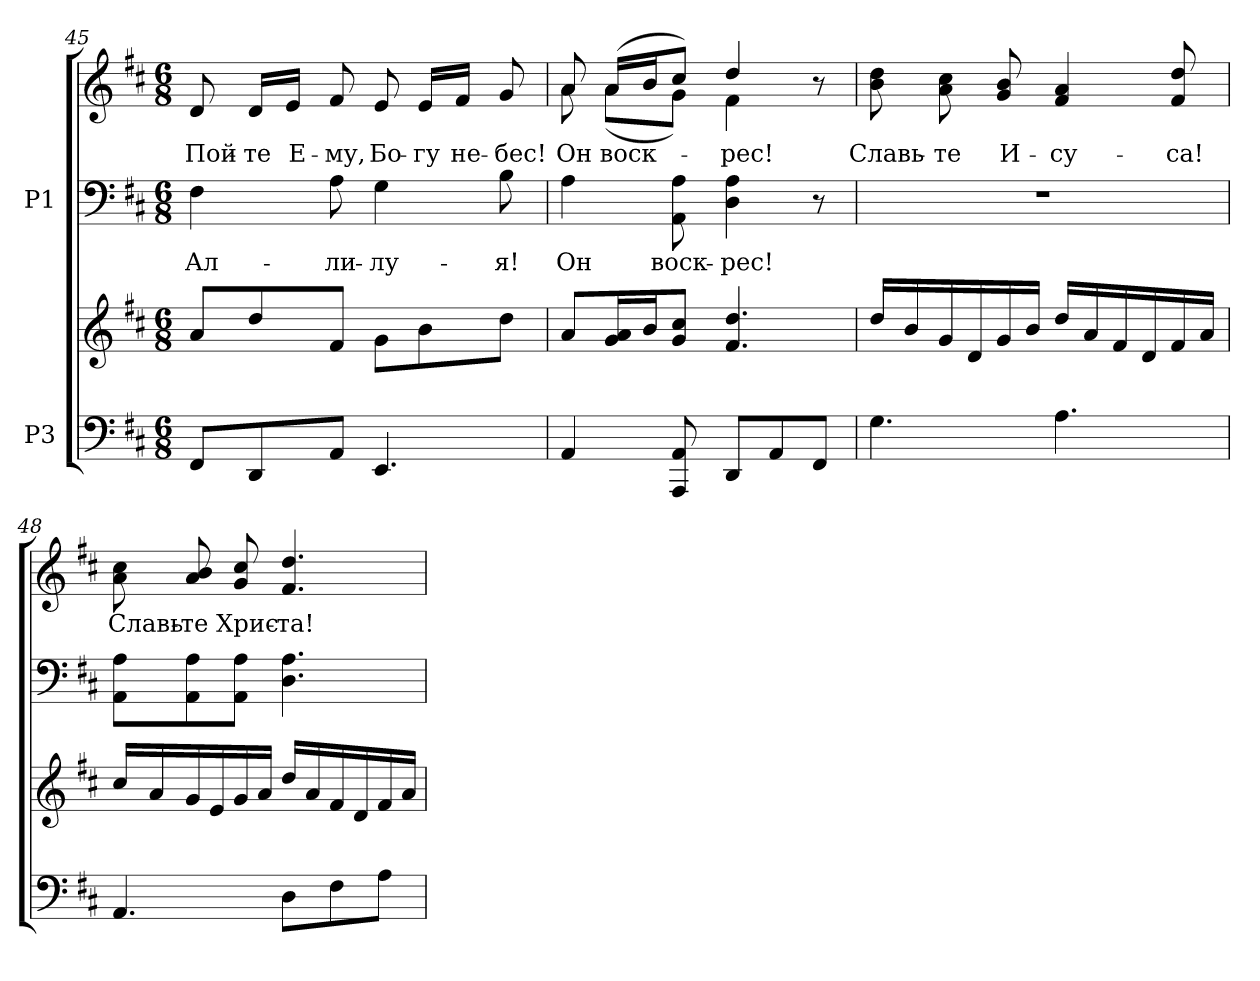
**kern	**kern	**kern	**text	**kern	**text
*part2	*part2	*part1	*part1	*part1	*part1
*staff4	*staff3	*staff2	*staff2	*staff1	*staff1
*I"P3	*	*I"P1	*	*	*
!!LO:LB:g=z
*clefF4	*clefG2	*clefF4	*	*clefG2	*
*k[f#c#]	*k[f#c#]	*k[f#c#]	*	*k[f#c#]	*
*D:	*D:	*D:	*	*D:	*
*M6/8	*M6/8	*M6/8	*	*M6/8	*
=45	=45	=45	=45	=45	=45
!	!	!	!LO:LY:a:color=#000000	!	!
!	!	!	!	!	!LO:LY:b:color=#000000
8FF#i/L	8ai/L	4F#i\	Ал-	8di/	Пой-
!	!	!	!	!	!LO:LY:b:color=#000000
8DDi/	8ddi/	.	.	16di/LL	-те
!	!	!	!	!	!LO:LY:b:color=#000000
.	.	.	.	16ei/JJ	Е-
!	!	!	!LO:LY:a:color=#000000	!	!
!	!	!	!	!	!LO:LY:b:color=#000000
8AAi/J	8f#i/J	8Ai\	-ли-	8f#i/	-му,
!	!	!	!LO:LY:a:color=#000000	!	!
!	!	!	!	!	!LO:LY:b:color=#000000
4.EEi/	8gi\L	4Gi\	-лу-	8ei/	Бо-
!	!	!	!	!	!LO:LY:b:color=#000000
.	8bi\	.	.	16ei/LL	-гу
!	!	!	!	!	!LO:LY:b:color=#000000
.	.	.	.	16f#i/JJ	не-
!	!	!	!LO:LY:a:color=#000000	!	!
!	!	!	!	!	!LO:LY:b:color=#000000
.	8ddi\J	8Bi\	-я!	8gi/	-бес!
=46	=46	=46	=46	=46	=46
!	!	!	!LO:LY:a:color=#000000	!	!
!	!	!	!	!	!LO:LY:b:color=#000000
*	*	*	*	*^	*
4AAi/	8ai/L	4Ai\	Он	8ai/	8ai\	Он
!	!	!	!	!	!	!LO:LY:b:color=#000000
.	16gi/ 16aiL	.	.	(16ai/LL	(8ai\L	воск-
.	16bi/J	.	.	16bi/J	.	.
!	!	!	!LO:LY:a:color=#000000	!	!	!
8AAAi/ 8AAi	8gi/ 8cc#iJ	8AAi\ 8Ai	воск-	8cc#i/J)	8gi\J)	.
!	!	!	!LO:LY:a:color=#000000	!	!	!
!	!	!	!	!	!	!LO:LY:b:color=#000000
8DDi/L	4.f#i/ 4.ddi	4Di\ 4Ai	-рес!	4ddi/	4f#i\	-рес!
8AAi/	.	.	.	.	.	.
8FF#i/J	.	8r	.	8r	8ryy	.
=47	=47	=47	=47	=47	=47	=47
!	!	!LO:N:vis=1	!	!	!	!
*	*	*	*	*v	*v	*
*	*	*	*	*^	*
!	!	!	!	!	!	!LO:LY:b:color=#000000
*	*	*	*	*v	*v	*
4.Gi\	16ddi/LL	2.r	.	8bi\ 8ddi	Славь-
.	16bi/	.	.	.	.
!	!	!	!	!	!LO:LY:b:color=#000000
.	16gi/	.	.	8ai\ 8cc#i	-те
.	16di/	.	.	.	.
!	!	!	!	!	!LO:LY:b:color=#000000
.	16gi/	.	.	8gi/ 8bi	И-
.	16bi/JJ	.	.	.	.
!	!	!	!	!	!LO:LY:b:color=#000000
4.Ai\	16ddi/LL	.	.	4f#i/ 4ai	-су-
.	16ai/	.	.	.	.
.	16f#i/	.	.	.	.
.	16di/	.	.	.	.
!	!	!	!	!	!LO:LY:b:color=#000000
.	16f#i/	.	.	8f#i/ 8ddi	-са!
.	16ai/JJ	.	.	.	.
=48	=48	=48	=48	=48	=48
!	!	!	!	!	!LO:LY:b:color=#000000
4.AAi/	16cc#i/LL	8AAi\ 8Ai\L	.	8ai\ 8cc#i	Славь-
.	16ai/	.	.	.	.
!	!	!	!	!	!LO:LY:b:color=#000000
.	16gi/	8AAi\ 8Ai\	.	8ai/ 8bi	-те
.	16ei/	.	.	.	.
!	!	!	!	!	!LO:LY:b:color=#000000
.	16gi/	8AAi\ 8Ai\J	.	8gi/ 8cc#i	Хрис-
.	16ai/JJ	.	.	.	.
!	!	!	!	!	!LO:LY:b:color=#000000
8Di\L	16ddi/LL	4.Di\ 4.Ai	.	4.f#i/ 4.ddi	-та!
.	16ai/	.	.	.	.
8F#i\	16f#i/	.	.	.	.
.	16di/	.	.	.	.
8Ai\J	16f#i/	.	.	.	.
.	16ai/JJ	.	.	.	.
=	=	=	=	=	=
*-	*-	*-	*-	*-	*-
